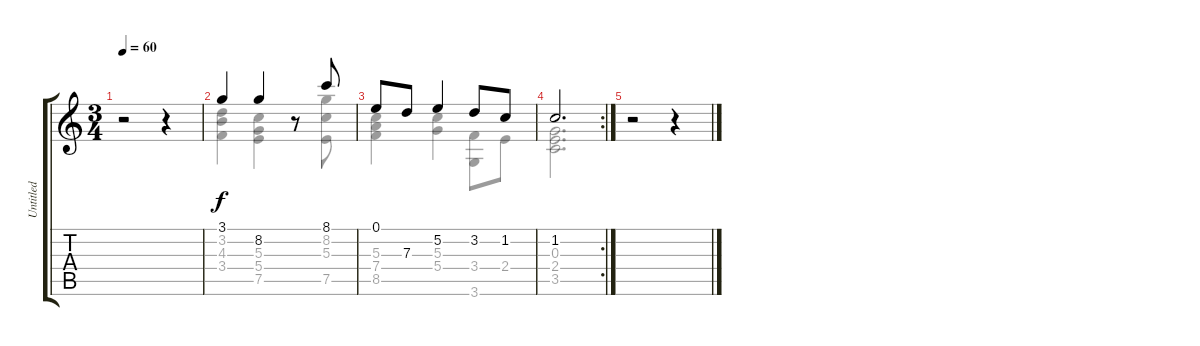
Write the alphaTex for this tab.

\track ("Untitled" "Untitled") {instrument acousticguitarnylon}
\staff {score tabs}
\tuning (E4 B3 G3 D3 A2 E2) {hide}
\voice
\ts (3 4)
\tempo 60
\clef g2
\ks c
r.2{dy f} r.4 |
3.1.4 8.2.4 r.8 8.1.8 |
0.1.8 7.3.8 5.2.4 3.2.8 1.2.8 |
\rc 2
1.2.2{d} |
r.2 r.4
\voice
\clef g2
\ottava regular
\simile none
\ks c
|
(3.2 4.3 3.4).4 (5.3 5.4 7.5).4 r.8 (8.2 5.3 7.5).8 |
(5.3 7.4 8.5).4 (5.3 5.4).4 (3.4 3.6).8 2.4.8 |
(0.3 2.4 3.5).2{d} |
